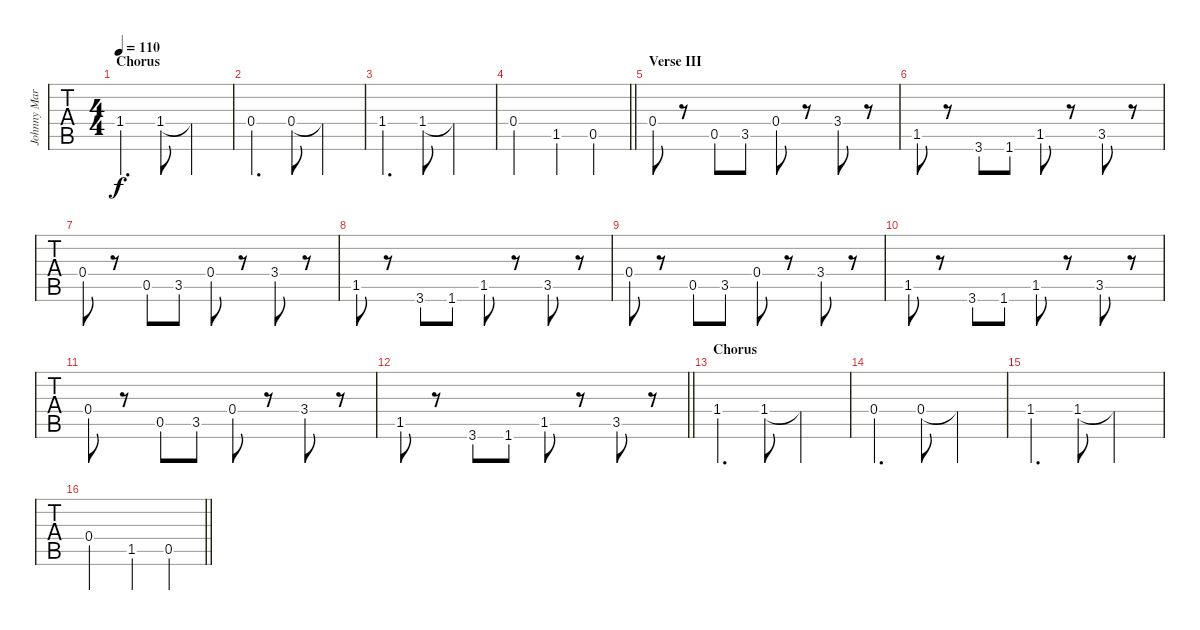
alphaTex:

\track ("Johnny Marr's electric piano bass" "Johnny Mar") {instrument electricgrandpiano}
\staff {tabs}
\tuning (E4 B3 G3 D3 A2 E2) {hide}
\ts (4 4)
\section ("" "Chorus")
\tempo 110
\clef g2
\ks f
1.4.4{d dy f} 1.4.8 1.4{t}.2 |
0.4.4{d} 0.4.8 0.4{t}.2 |
1.4.4{d} 1.4.8 1.4{t}.2 |
\barLineRight lightlight
0.4.2 1.5.4 0.5.4 |
\section ("" "Verse III")
0.4.8 r.8 0.5.8 3.5.8 0.4.8 r.8 3.4.8 r.8 |
1.5.8 r.8 3.6.8 1.6.8 1.5.8 r.8 3.5.8 r.8 |
0.4.8 r.8 0.5.8 3.5.8 0.4.8 r.8 3.4.8 r.8 |
1.5.8 r.8 3.6.8 1.6.8 1.5.8 r.8 3.5.8 r.8 |
0.4.8 r.8 0.5.8 3.5.8 0.4.8 r.8 3.4.8 r.8 |
1.5.8 r.8 3.6.8 1.6.8 1.5.8 r.8 3.5.8 r.8 |
0.4.8 r.8 0.5.8 3.5.8 0.4.8 r.8 3.4.8 r.8 |
\barLineRight lightlight
1.5.8 r.8 3.6.8 1.6.8 1.5.8 r.8 3.5.8 r.8 |
\section ("" "Chorus")
1.4.4{d} 1.4.8 1.4{t}.2 |
0.4.4{d} 0.4.8 0.4{t}.2 |
1.4.4{d} 1.4.8 1.4{t}.2 |
\barLineRight lightlight
0.4.2 1.5.4 0.5.4
